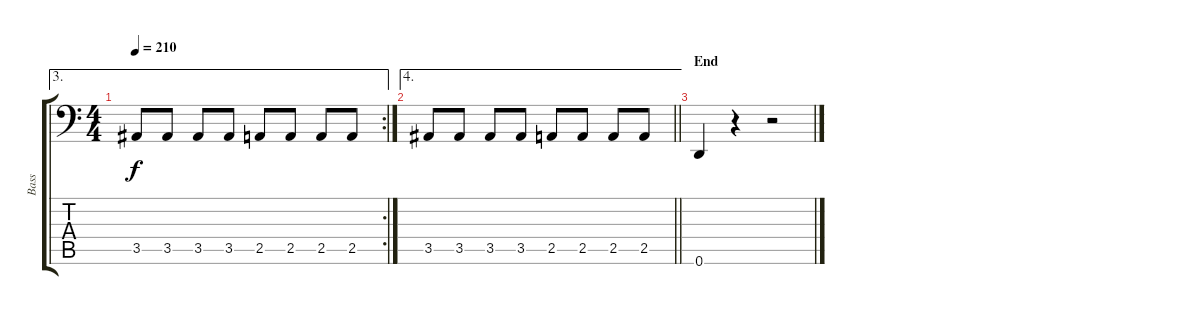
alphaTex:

\track ("Bass" "Bass") {instrument electricbassfinger}
\staff {score tabs}
\tuning (D3 A2 F2 C2 G1 D1) {hide}
\ae 3
\rc 2
\ts (4 4)
\tempo 210
\clef f4
\ks c
3.5.8{dy f} 3.5.8 3.5.8 3.5.8 2.5.8 2.5.8 2.5.8 2.5.8 |
\ae 4
\barLineRight lightlight
3.5.8 3.5.8 3.5.8 3.5.8 2.5.8 2.5.8 2.5.8 2.5.8 |
\section ("" "End")
0.6.4 r.4 r.2
